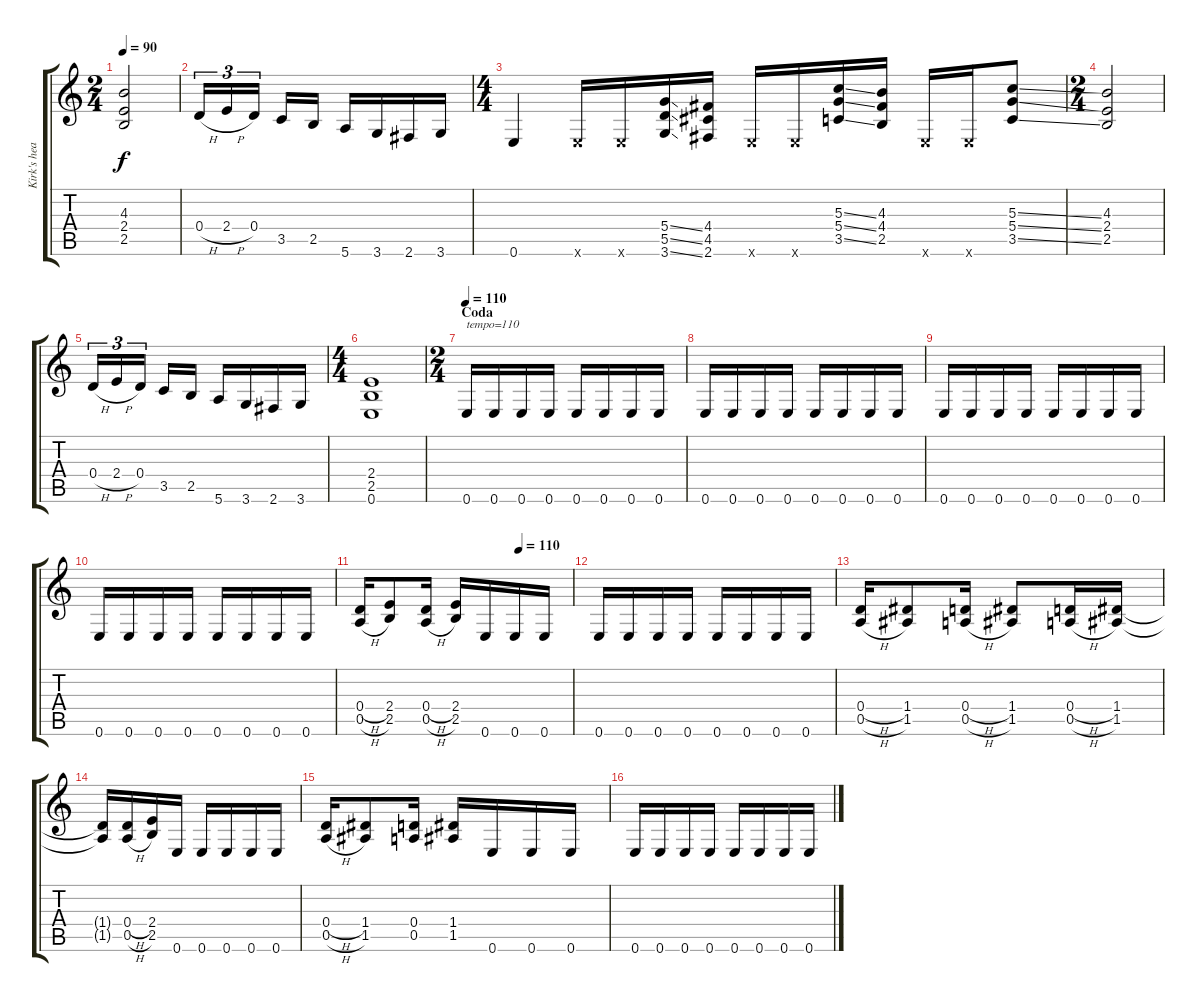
\track ("Kirk's heavy" "Kirk's hea") {instrument distortionguitar}
\staff {score tabs}
\tuning (E4 B3 G3 D3 A2 E2) {hide}
\ts (2 4)
\tempo 90
\clef g2
\ks c
(4.3 2.4 2.5).2{dy f} |
0.4{h}.16{tu (3 2)} 2.4{h}.16{tu (3 2)} 0.4.16{tu (3 2)} 3.5.16 2.5.16 5.6.16 3.6.16 2.6.16 3.6.16 |
\ts (4 4)
0.6.4 0.6{x}.16 0.6{x}.16 (5.4{ss} 5.5{ss} 3.6{ss}).16 (4.4 4.5 2.6).16 0.6{x}.16 0.6{x}.16 (5.3{ss} 5.4{ss} 3.5{ss}).16 (4.3 4.4 2.5).16 0.6{x}.16 0.6{x}.16 (5.3{ss} 5.4{ss} 3.5{ss}).8 |
\ts (2 4)
(4.3 2.4 2.5).2 |
0.4{h}.16{tu (3 2)} 2.4{h}.16{tu (3 2)} 0.4.16{tu (3 2)} 3.5.16 2.5.16 5.6.16 3.6.16 2.6.16 3.6.16 |
\ts (4 4)
(2.4 2.5 0.6).1 |
\ts (2 4)
\section ("" "Coda")
\tempo 110
0.6.16{txt "tempo=110"} 0.6.16 0.6.16 0.6.16 0.6.16 0.6.16 0.6.16 0.6.16 |
0.6.16 0.6.16 0.6.16 0.6.16 0.6.16 0.6.16 0.6.16 0.6.16 |
0.6.16 0.6.16 0.6.16 0.6.16 0.6.16 0.6.16 0.6.16 0.6.16 |
0.6.16 0.6.16 0.6.16 0.6.16 0.6.16 0.6.16 0.6.16 0.6.16 |
\tempo (110 0.75)
(0.4{h} 0.5{h}).16 (2.4 2.5).8 (0.4{h} 0.5{h}).16 (2.4 2.5).16 0.6.16 0.6.16 0.6.16 |
0.6.16 0.6.16 0.6.16 0.6.16 0.6.16 0.6.16 0.6.16 0.6.16 |
(0.4{h} 0.5{h}).16 (1.4 1.5).8 (0.4{h} 0.5{h}).16 (1.4 1.5).8 (0.4{h} 0.5{h}).16 (1.4 1.5).16 |
(1.4{t} 1.5{t}).16 (0.4{h} 0.5{h}).16 (2.4 2.5).16 0.6.16 0.6.16 0.6.16 0.6.16 0.6.16 |
(0.4{h} 0.5{h}).16 (1.4 1.5).8 (0.4 0.5).16 (1.4 1.5).16 0.6.16 0.6.16 0.6.16 |
0.6.16 0.6.16 0.6.16 0.6.16 0.6.16 0.6.16 0.6.16 0.6.16
